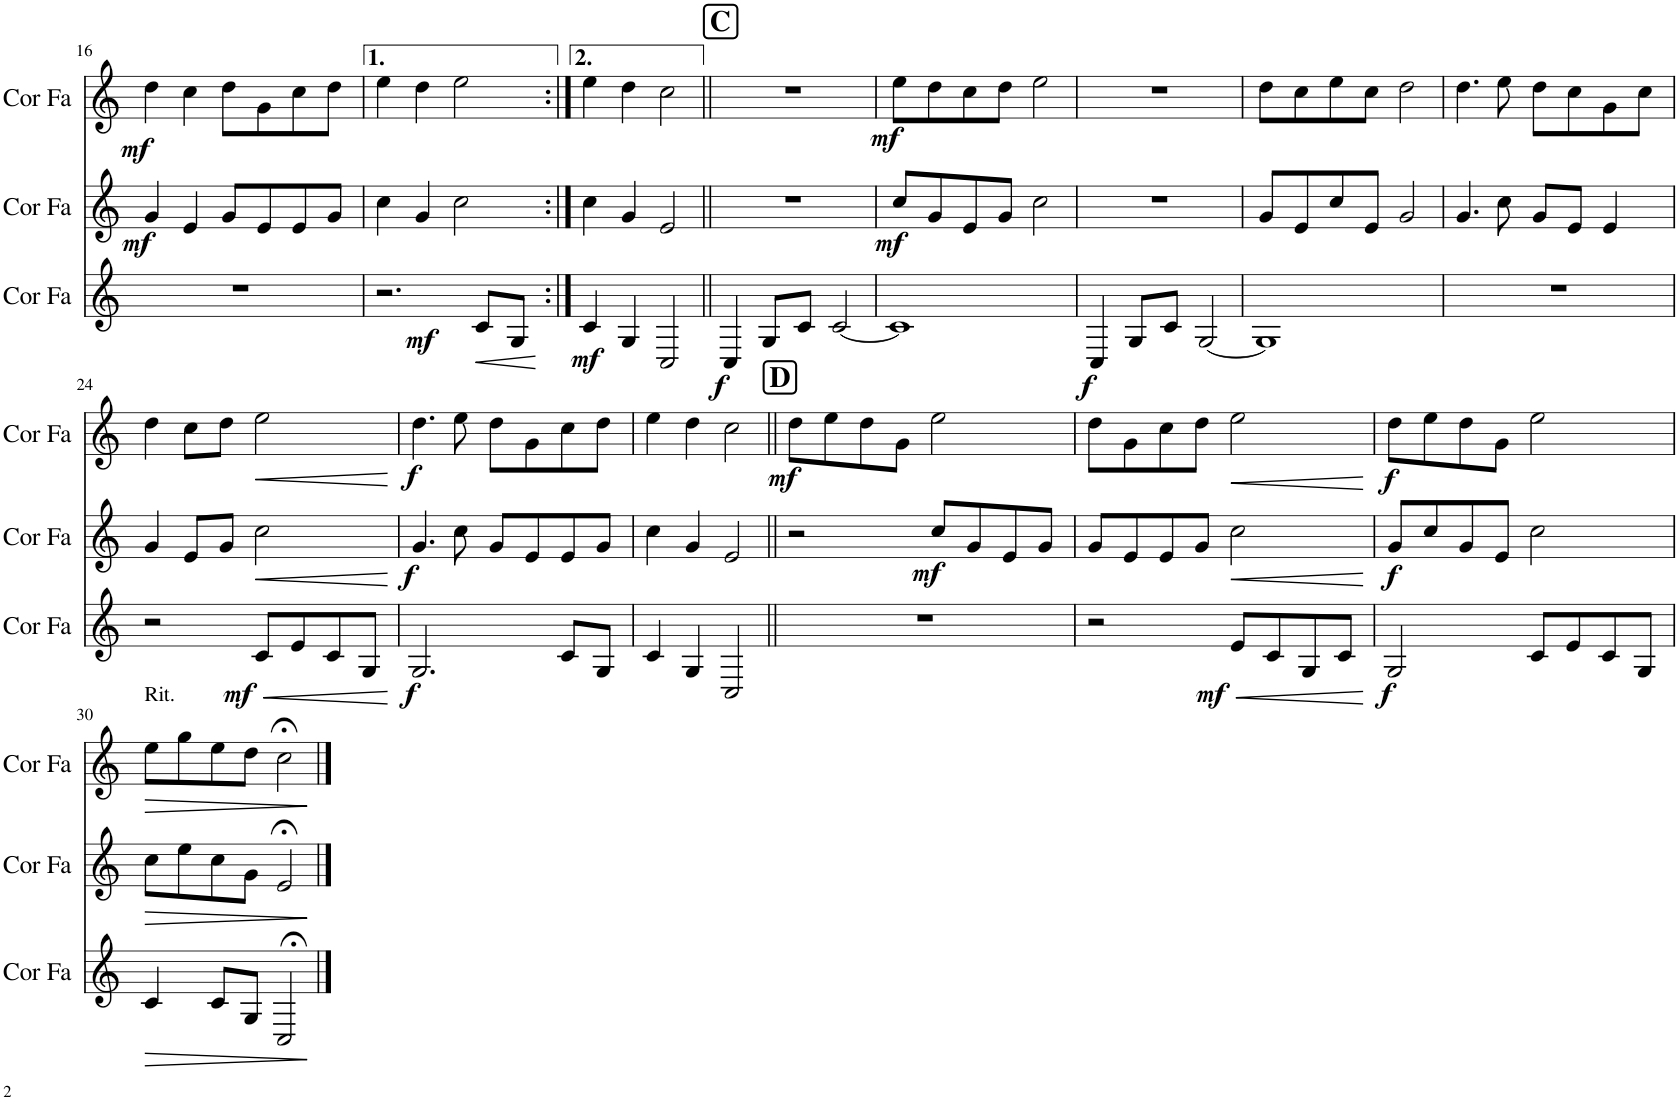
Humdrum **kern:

**kern	**dynam	**kern	**dynam	**kern	**dynam
*part3	*part3	*part2	*part2	*part1	*part1
*staff3	*staff3	*staff2	*staff2	*staff1	*staff1
*I"Cor en Fa	*	*I"Cor en Fa	*	*I"Cor en Fa	*
*I'Cor Fa	*	*I'Cor Fa	*	*I'Cor Fa	*
!!LO:PB:g=z
*clefG2	*	*clefG2	*	*clefG2	*
*Trd4c7	*	*Trd4c7	*	*Trd4c7	*
*k[]	*	*k[]	*	*k[]	*
*M4/4	*	*M4/4	*	*M4/4	*
=16	=16	=16	=16	=16	=16
!	!	!	!LO:DY:b	!	!LO:DY:b
1r	.	4g/	mf	4dd\	mf
.	.	4e/	.	4cc\	.
.	.	8g/L	.	8dd\L	.
.	.	8e/	.	8g\	.
.	.	8e/	.	8cc\	.
.	.	8g/J	.	8dd\J	.
=17	=17	=17	=17	=17	=17
!	!LO:DY:b	!	!	!	!
2.r	mf	4cc\	.	4ee\	.
.	.	4g/	.	4dd\	.
.	.	2cc\	.	2ee\	.
!	!LO:HP:b	!	!	!	!
8c/L	<	.	.	.	.
8G/J	.	.	.	.	.
.	[	.	.	.	.
=18:|!	=18:|!	=18:|!	=18:|!	=18:|!	=18:|!
!	!LO:DY:b	!	!	!	!
4c/	mf	4cc\	.	4ee\	.
4G/	.	4g/	.	4dd\	.
2C/	.	2e/	.	2cc\	.
!!LO:REH:place=s1:a:B:cj:fs=14:t=C
=19||	=19||	=19||	=19||	=19||	=19||
!	!LO:DY:b	!	!	!	!
4C/	f	1r	.	1r	.
8G/L	.	.	.	.	.
8c/J	.	.	.	.	.
[2c/	.	.	.	.	.
=20	=20	=20	=20	=20	=20
!	!	!	!LO:DY:b	!	!LO:DY:b
1c]	.	8cc/L	mf	8ee\L	mf
.	.	8g/	.	8dd\	.
.	.	8e/	.	8cc\	.
.	.	8g/J	.	8dd\J	.
.	.	2cc\	.	2ee\	.
=21	=21	=21	=21	=21	=21
!	!LO:DY:b	!	!	!	!
4C/	f	1r	.	1r	.
8G/L	.	.	.	.	.
8c/J	.	.	.	.	.
[2G/	.	.	.	.	.
=22	=22	=22	=22	=22	=22
1G]	.	8g/L	.	8dd\L	.
.	.	8e/	.	8cc\	.
.	.	8cc/	.	8ee\	.
.	.	8e/J	.	8cc\J	.
.	.	2g/	.	2dd\	.
=23	=23	=23	=23	=23	=23
1r	.	4.g/	.	4.dd\	.
.	.	8cc\	.	8ee\	.
.	.	8g/L	.	8dd\L	.
.	.	8e/J	.	8cc\	.
.	.	4e/	.	8g\	.
.	.	.	.	8cc\J	.
!!LO:LB:g=z
=24	=24	=24	=24	=24	=24
2r	.	4g/	.	4dd\	.
.	.	8e/L	.	8cc\L	.
.	.	8g/J	.	8dd\J	.
!	!LO:HP:b	!	!LO:HP:b	!	!LO:HP:b
!	!LO:DY:n=1:b	!	!	!	!
8c/L	< mf	2cc\	<	2ee\	<
8e/	.	.	.	.	.
8c/	.	.	.	.	.
8G/J	.	.	.	.	.
.	[	.	[	.	[
=25	=25	=25	=25	=25	=25
!	!LO:DY:b	!	!LO:DY:b	!	!LO:DY:b
2.G/	f	4.g/	f	4.dd\	f
.	.	8cc\	.	8ee\	.
.	.	8g/L	.	8dd\L	.
.	.	8e/	.	8g\	.
8c/L	.	8e/	.	8cc\	.
8G/J	.	8g/J	.	8dd\J	.
=26	=26	=26	=26	=26	=26
4c/	.	4cc\	.	4ee\	.
4G/	.	4g/	.	4dd\	.
2C/	.	2e/	.	2cc\	.
!!LO:REH:place=s1:a:B:cj:fs=14:t=D
=27||	=27||	=27||	=27||	=27||	=27||
!	!	!	!	!	!LO:DY:b
1r	.	2r	.	8dd\L	mf
.	.	.	.	8ee\	.
.	.	.	.	8dd\	.
.	.	.	.	8g\J	.
!	!	!	!LO:DY:b	!	!
.	.	8cc/L	mf	2ee\	.
.	.	8g/	.	.	.
.	.	8e/	.	.	.
.	.	8g/J	.	.	.
=28	=28	=28	=28	=28	=28
2r	.	8g/L	.	8dd\L	.
.	.	8e/	.	8g\	.
.	.	8e/	.	8cc\	.
.	.	8g/J	.	8dd\J	.
!	!LO:HP:b	!	!LO:HP:b	!	!LO:HP:b
!	!LO:DY:n=1:b	!	!	!	!
8e/L	< mf	2cc\	<	2ee\	<
8c/	.	.	.	.	.
8G/	.	.	.	.	.
8c/J	.	.	.	.	.
.	[	.	[	.	[
=29	=29	=29	=29	=29	=29
!	!LO:DY:b	!	!LO:DY:b	!	!LO:DY:b
2G/	f	8g/L	f	8dd\L	f
.	.	8cc/	.	8ee\	.
.	.	8g/	.	8dd\	.
.	.	8e/J	.	8g\J	.
8c/L	.	2cc\	.	2ee\	.
8e/	.	.	.	.	.
8c/	.	.	.	.	.
8G/J	.	.	.	.	.
!!LO:LB:g=z
=30	=30	=30	=30	=30	=30
!	!	!	!	!LO:TX:a:t=Rit.	!
!	!LO:HP:b	!	!LO:HP:b	!	!LO:HP:b
4c/	>	8cc\L	>	8ee\L	>
.	.	8ee\	.	8gg\	.
8c/L	.	8cc\	.	8ee\	.
8G/J	.	8g\J	.	8dd\J	.
2C;</	.	2e;</	.	2cc;<\	.
.	]	.	]	.	]
==	==	==	==	==	==
*-	*-	*-	*-	*-	*-
